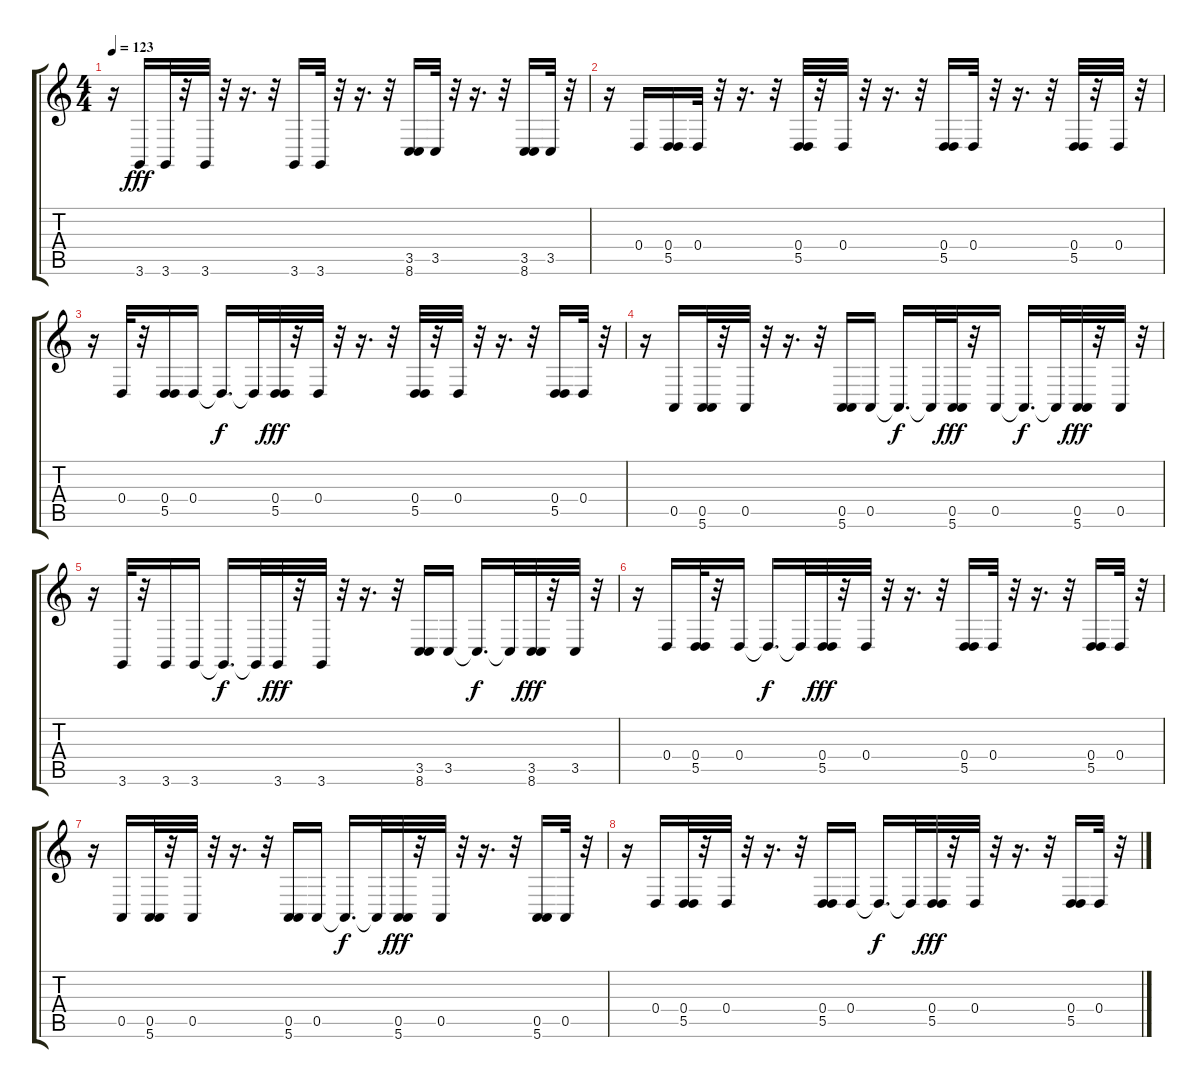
\track "" {instrument tremolostrings}
\staff {score tabs}
\tuning (E4 B3 G3 D3 A2 E2) {hide}
\ts (4 4)
\tempo 123
\clef g2
\ks c
r.16{dy fff} 3.6.16 3.6.32 r.32 3.6.32 r.32 r.16{d} r.32 3.6.16 3.6.32 r.32 r.16{d} r.32 (3.5 8.6).16 3.5.32 r.32 r.16{d} r.32 (3.5 8.6).16 3.5.32 r.32 |
r.16 0.4.16 (0.4 5.5).16 0.4.32 r.32 r.16{d} r.32 (0.4 5.5).32 r.32 0.4.32 r.32 r.16{d} r.32 (0.4 5.5).16 0.4.32 r.32 r.16{d} r.32 (0.4 5.5).32 r.32 0.4.32 r.32 |
r.16 0.4.32 r.32 (0.4 5.5).16 0.4.16 0.4{t}.16{d dy f} 0.4{t}.32 (0.4 5.5).32{dy fff} r.32 0.4.32 r.32 r.16{d} r.32 (0.4 5.5).32 r.32 0.4.32 r.32 r.16{d} r.32 (0.4 5.5).16 0.4.32 r.32 |
r.16 0.5.16 (0.5 5.6).32 r.32 0.5.32 r.32 r.16{d} r.32 (0.5 5.6).16 0.5.16 0.5{t}.16{d dy f} 0.5{t}.32 (0.5 5.6).32{dy fff} r.32 0.5.16 0.5{t}.16{d dy f} 0.5{t}.32 (0.5 5.6).32{dy fff} r.32 0.5.32 r.32 |
r.16 3.6.32 r.32 3.6.16 3.6.16 3.6{t}.16{d dy f} 3.6{t}.32 3.6.32{dy fff} r.32 3.6.32 r.32 r.16{d} r.32 (3.5 8.6).16 3.5.16 3.5{t}.16{d dy f} 3.5{t}.32 (3.5 8.6).32{dy fff} r.32 3.5.32 r.32 |
r.16 0.4.16 (0.4 5.5).32 r.32 0.4.16 0.4{t}.16{d dy f} 0.4{t}.32 (0.4 5.5).32{dy fff} r.32 0.4.32 r.32 r.16{d} r.32 (0.4 5.5).16 0.4.32 r.32 r.16{d} r.32 (0.4 5.5).16 0.4.32 r.32 |
r.16 0.5.16 (0.5 5.6).32 r.32 0.5.32 r.32 r.16{d} r.32 (0.5 5.6).16 0.5.16 0.5{t}.16{d dy f} 0.5{t}.32 (0.5 5.6).32{dy fff} r.32 0.5.32 r.32 r.16{d} r.32 (0.5 5.6).16 0.5.32 r.32 |
r.16 0.4.16 (0.4 5.5).32 r.32 0.4.32 r.32 r.16{d} r.32 (0.4 5.5).16 0.4.16 0.4{t}.16{d dy f} 0.4{t}.32 (0.4 5.5).32{dy fff} r.32 0.4.32 r.32 r.16{d} r.32 (0.4 5.5).16 0.4.32 r.32
